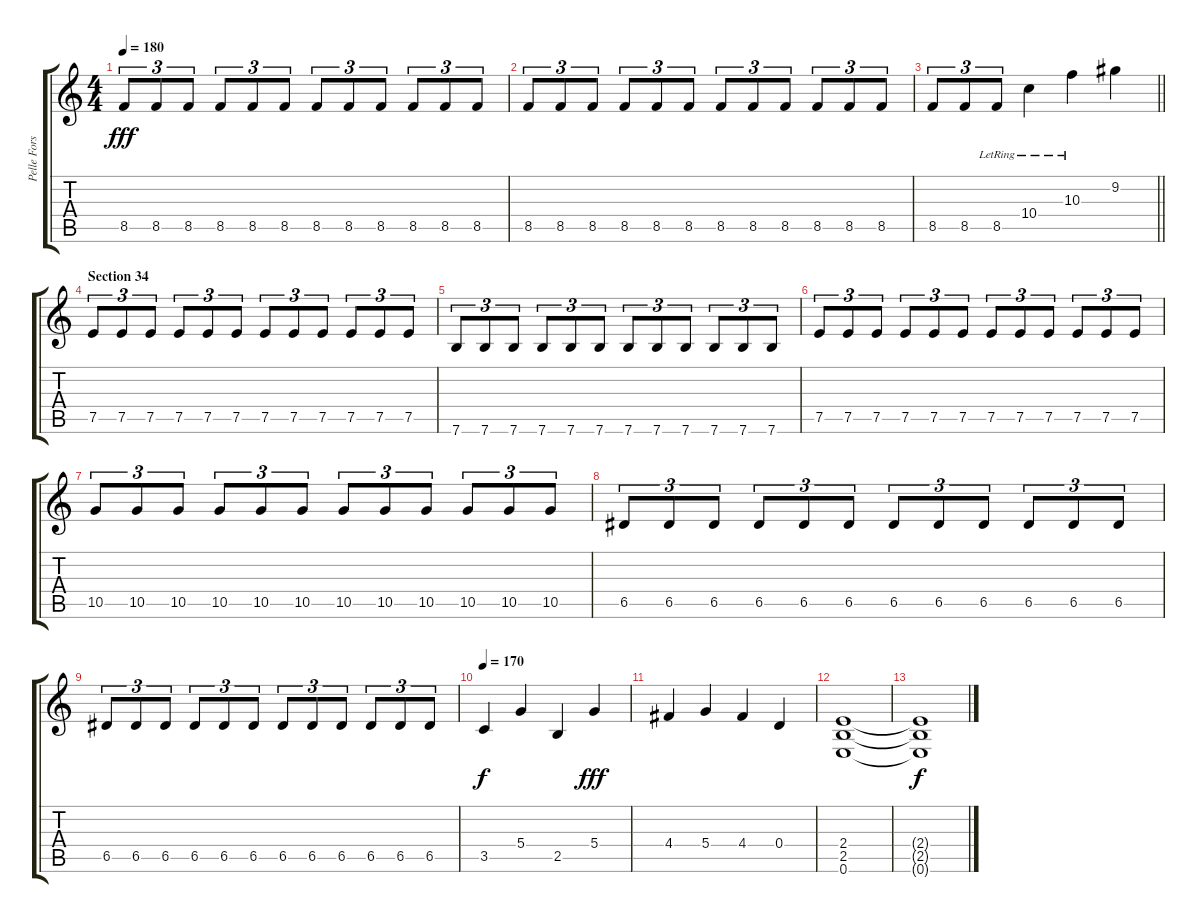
\track ("Pelle Forsberg" "Pelle Fors") {instrument distortionguitar}
\staff {score tabs}
\tuning (E4 B3 G3 D3 A2 E2) {hide}
\ts (4 4)
\tempo 180
\clef g2
\ks c
8.5.8{tu (3 2) dy fff} 8.5.8{tu (3 2)} 8.5.8{tu (3 2)} 8.5.8{tu (3 2)} 8.5.8{tu (3 2)} 8.5.8{tu (3 2)} 8.5.8{tu (3 2)} 8.5.8{tu (3 2)} 8.5.8{tu (3 2)} 8.5.8{tu (3 2)} 8.5.8{tu (3 2)} 8.5.8{tu (3 2)} |
8.5.8{tu (3 2)} 8.5.8{tu (3 2)} 8.5.8{tu (3 2)} 8.5.8{tu (3 2)} 8.5.8{tu (3 2)} 8.5.8{tu (3 2)} 8.5.8{tu (3 2)} 8.5.8{tu (3 2)} 8.5.8{tu (3 2)} 8.5.8{tu (3 2)} 8.5.8{tu (3 2)} 8.5.8{tu (3 2)} |
\barLineRight lightlight
8.5.8{tu (3 2)} 8.5.8{tu (3 2)} 8.5{lr}.8{tu (3 2)} 10.4{lr}.4 10.3{lr}.4 9.2.4 |
\section ("" "Section 34")
7.5.8{tu (3 2)} 7.5.8{tu (3 2)} 7.5.8{tu (3 2)} 7.5.8{tu (3 2)} 7.5.8{tu (3 2)} 7.5.8{tu (3 2)} 7.5.8{tu (3 2)} 7.5.8{tu (3 2)} 7.5.8{tu (3 2)} 7.5.8{tu (3 2)} 7.5.8{tu (3 2)} 7.5.8{tu (3 2)} |
7.6.8{tu (3 2)} 7.6.8{tu (3 2)} 7.6.8{tu (3 2)} 7.6.8{tu (3 2)} 7.6.8{tu (3 2)} 7.6.8{tu (3 2)} 7.6.8{tu (3 2)} 7.6.8{tu (3 2)} 7.6.8{tu (3 2)} 7.6.8{tu (3 2)} 7.6.8{tu (3 2)} 7.6.8{tu (3 2)} |
7.5.8{tu (3 2)} 7.5.8{tu (3 2)} 7.5.8{tu (3 2)} 7.5.8{tu (3 2)} 7.5.8{tu (3 2)} 7.5.8{tu (3 2)} 7.5.8{tu (3 2)} 7.5.8{tu (3 2)} 7.5.8{tu (3 2)} 7.5.8{tu (3 2)} 7.5.8{tu (3 2)} 7.5.8{tu (3 2)} |
10.5.8{tu (3 2)} 10.5.8{tu (3 2)} 10.5.8{tu (3 2)} 10.5.8{tu (3 2)} 10.5.8{tu (3 2)} 10.5.8{tu (3 2)} 10.5.8{tu (3 2)} 10.5.8{tu (3 2)} 10.5.8{tu (3 2)} 10.5.8{tu (3 2)} 10.5.8{tu (3 2)} 10.5.8{tu (3 2)} |
6.5.8{tu (3 2)} 6.5.8{tu (3 2)} 6.5.8{tu (3 2)} 6.5.8{tu (3 2)} 6.5.8{tu (3 2)} 6.5.8{tu (3 2)} 6.5.8{tu (3 2)} 6.5.8{tu (3 2)} 6.5.8{tu (3 2)} 6.5.8{tu (3 2)} 6.5.8{tu (3 2)} 6.5.8{tu (3 2)} |
6.5.8{tu (3 2)} 6.5.8{tu (3 2)} 6.5.8{tu (3 2)} 6.5.8{tu (3 2)} 6.5.8{tu (3 2)} 6.5.8{tu (3 2)} 6.5.8{tu (3 2)} 6.5.8{tu (3 2)} 6.5.8{tu (3 2)} 6.5.8{tu (3 2)} 6.5.8{tu (3 2)} 6.5.8{tu (3 2)} |
\tempo 170
3.5.4{dy f} 5.4.4 2.5.4 5.4.4{dy fff} |
4.4.4 5.4.4 4.4.4 0.4.4 |
(2.4 2.5 0.6).1 |
(2.4{t} 2.5{t} 0.6{t}).1{dy f}
